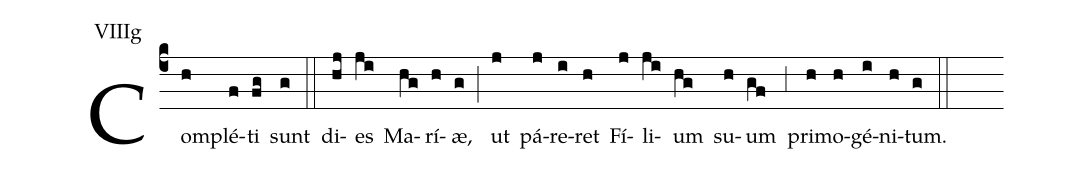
annotation: VIIIg;
%%
(c4) Com(h)plé(f)ti(fg) sunt(g) (::) di(hj)es(ji) Ma(hg)rí(h)æ,(g) (;) ut(j) pá(j)re(i)ret(h) Fí(j)li(ji)um(hg) su(h)um(gf) (;3) pri(h)mo(h)gé(i)ni(h)tum.(g) (::)
